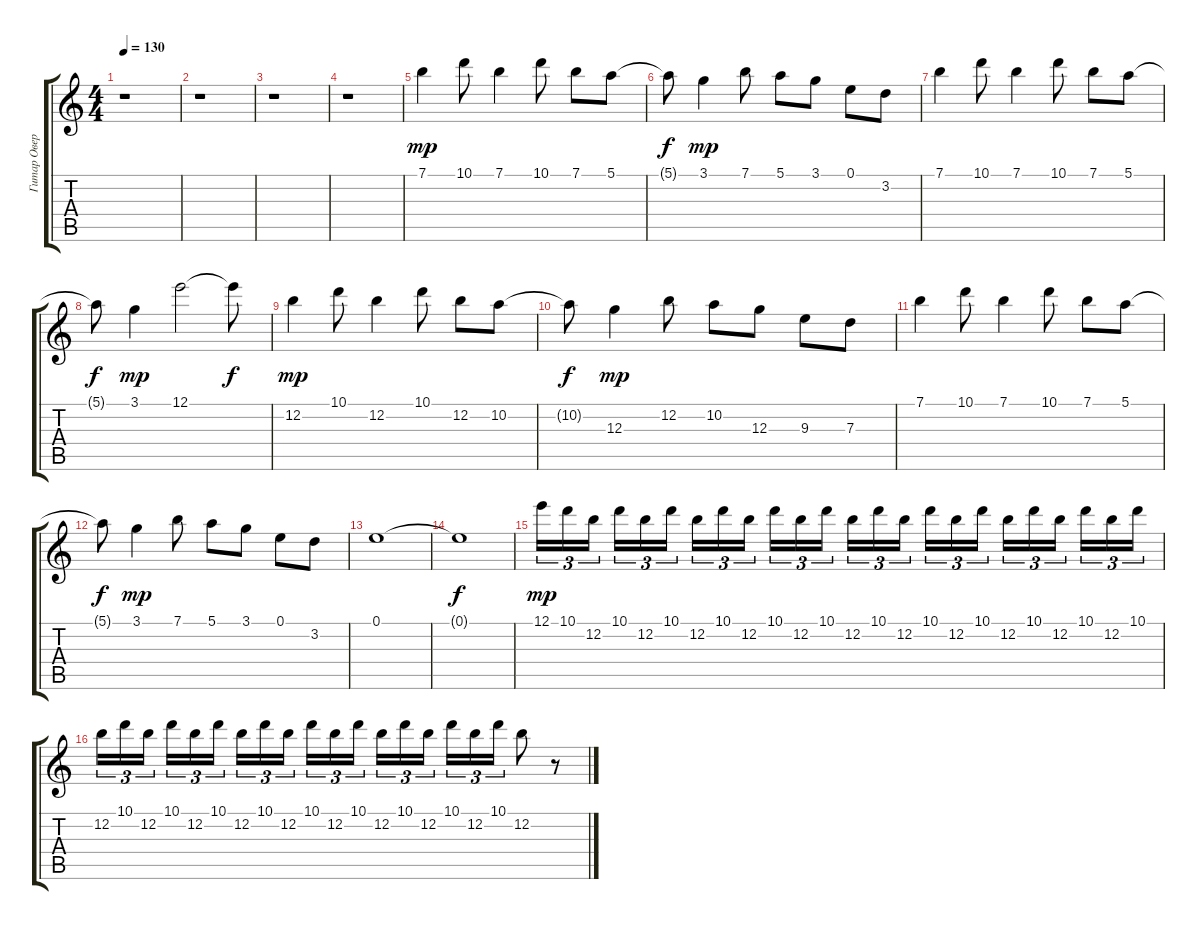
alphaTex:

\track ("Гитар Овердрайв" "Гитар Овер") {instrument overdrivenguitar}
\staff {score tabs}
\tuning (E4 B3 G3 D3 A2 E2) {hide}
\ts (4 4)
\tempo 130
\clef g2
\ks c
r.1{dy f} |
r.1 |
r.1 |
r.1 |
7.1.4{dy mp} 10.1.8 7.1.4 10.1.8 7.1.8 5.1.8 |
5.1{t}.8{dy f} 3.1.4{dy mp} 7.1.8 5.1.8 3.1.8 0.1.8 3.2.8 |
7.1.4 10.1.8 7.1.4 10.1.8 7.1.8 5.1.8 |
5.1{t}.8{dy f} 3.1.4{dy mp} 12.1.2 12.1{t}.8{dy f} |
12.2.4{dy mp} 10.1.8 12.2.4 10.1.8 12.2.8 10.2.8 |
10.2{t}.8{dy f} 12.3.4{dy mp} 12.2.8 10.2.8 12.3.8 9.3.8 7.3.8 |
7.1.4 10.1.8 7.1.4 10.1.8 7.1.8 5.1.8 |
5.1{t}.8{dy f} 3.1.4{dy mp} 7.1.8 5.1.8 3.1.8 0.1.8 3.2.8 |
0.1.1 |
0.1{t}.1{dy f} |
12.1.16{tu (3 2) dy mp} 10.1.16{tu (3 2)} 12.2.16{tu (3 2) beam splitsecondary} 10.1.16{tu (3 2)} 12.2.16{tu (3 2)} 10.1.16{tu (3 2)} 12.2.16{tu (3 2)} 10.1.16{tu (3 2)} 12.2.16{tu (3 2) beam splitsecondary} 10.1.16{tu (3 2)} 12.2.16{tu (3 2)} 10.1.16{tu (3 2)} 12.2.16{tu (3 2)} 10.1.16{tu (3 2)} 12.2.16{tu (3 2) beam splitsecondary} 10.1.16{tu (3 2)} 12.2.16{tu (3 2)} 10.1.16{tu (3 2)} 12.2.16{tu (3 2)} 10.1.16{tu (3 2)} 12.2.16{tu (3 2) beam splitsecondary} 10.1.16{tu (3 2)} 12.2.16{tu (3 2)} 10.1.16{tu (3 2)} |
12.2.16{tu (3 2)} 10.1.16{tu (3 2)} 12.2.16{tu (3 2) beam splitsecondary} 10.1.16{tu (3 2)} 12.2.16{tu (3 2)} 10.1.16{tu (3 2)} 12.2.16{tu (3 2)} 10.1.16{tu (3 2)} 12.2.16{tu (3 2) beam splitsecondary} 10.1.16{tu (3 2)} 12.2.16{tu (3 2)} 10.1.16{tu (3 2)} 12.2.16{tu (3 2)} 10.1.16{tu (3 2)} 12.2.16{tu (3 2) beam splitsecondary} 10.1.16{tu (3 2)} 12.2.16{tu (3 2)} 10.1.16{tu (3 2)} 12.2.8 r.8
